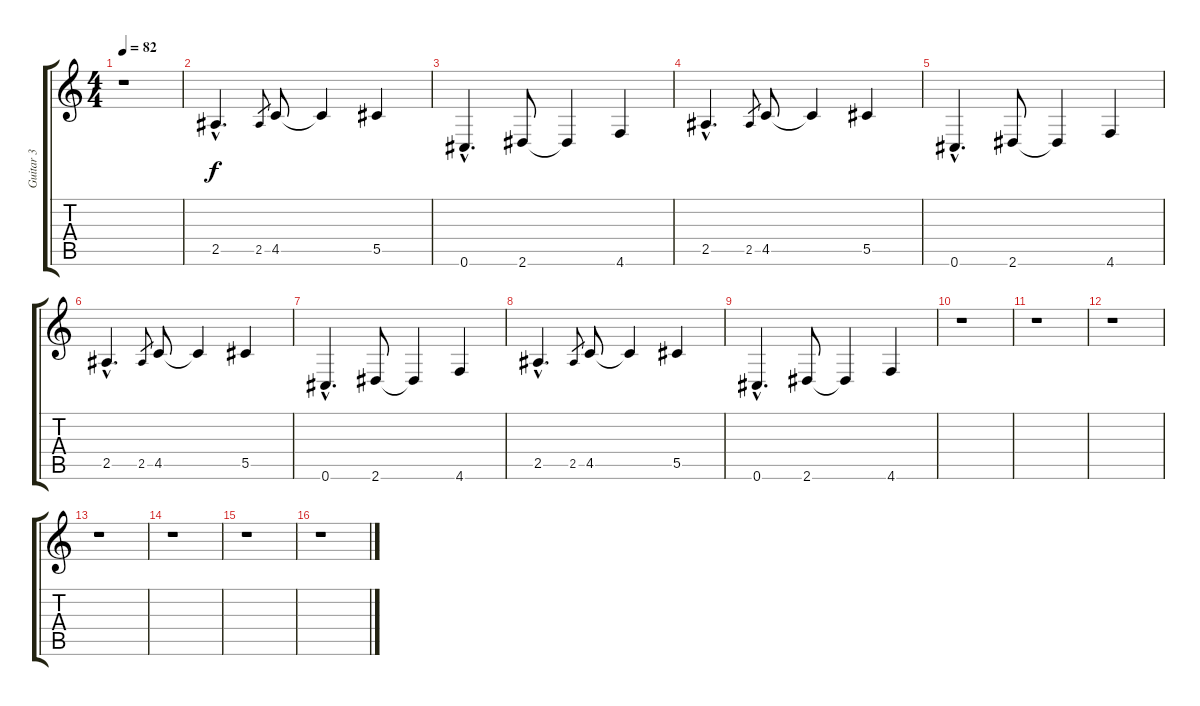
\track ("Guitar 3" "Guitar 3") {instrument distortionguitar}
\staff {score tabs}
\tuning (Db4 Ab3 Ab3 Db3 Ab2 Db2) {hide}
\ts (4 4)
\tempo 82
\clef g2
\ks c
r.1{dy f} |
2.5{hac}.4{d} 2.5.8{gr} 4.5.8 4.5{t}.4 5.5.4 |
0.6{hac}.4{d} 2.6.8 2.6{t}.4 4.6.4 |
2.5{hac}.4{d} 2.5.8{gr} 4.5.8 4.5{t}.4 5.5.4 |
0.6{hac}.4{d} 2.6.8 2.6{t}.4 4.6.4 |
2.5{hac}.4{d} 2.5.8{gr} 4.5.8 4.5{t}.4 5.5.4 |
0.6{hac}.4{d} 2.6.8 2.6{t}.4 4.6.4 |
2.5{hac}.4{d} 2.5.8{gr} 4.5.8 4.5{t}.4 5.5.4 |
0.6{hac}.4{d} 2.6.8 2.6{t}.4 4.6.4 |
r.1 |
r.1 |
r.1 |
r.1 |
r.1 |
r.1 |
r.1
